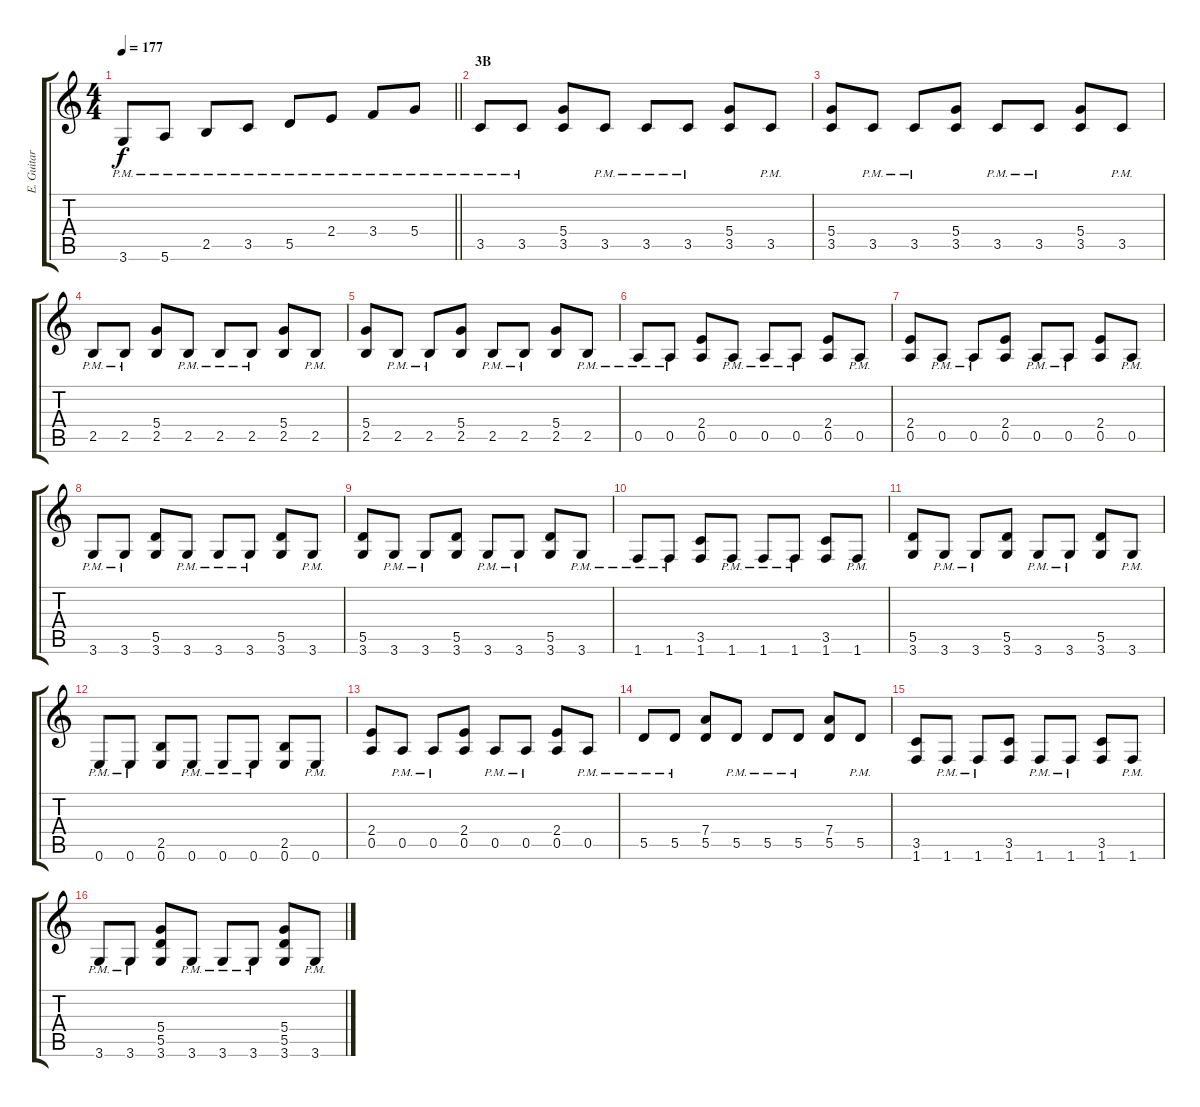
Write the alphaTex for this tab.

\track ("E. Guitar I" "E. Guitar ") {instrument overdrivenguitar}
\staff {score tabs}
\tuning (E4 B3 G3 D3 A2 E2) {hide}
\ts (4 4)
\tempo 177
\clef g2
\barLineRight lightlight
\ks c
3.6{pm}.8{dy f} 5.6{pm}.8 2.5{pm}.8 3.5{pm}.8 5.5{pm}.8 2.4{pm}.8 3.4{pm}.8 5.4{pm}.8 |
\section ("" "3B")
3.5{pm}.8 3.5{pm}.8 (5.4 3.5).8 3.5{pm}.8 3.5{pm}.8 3.5{pm}.8 (5.4 3.5).8 3.5{pm}.8 |
(5.4 3.5).8 3.5{pm}.8 3.5{pm}.8 (5.4 3.5).8 3.5{pm}.8 3.5{pm}.8 (5.4 3.5).8 3.5{pm}.8 |
2.5{pm}.8 2.5{pm}.8 (5.4 2.5).8 2.5{pm}.8 2.5{pm}.8 2.5{pm}.8 (5.4 2.5).8 2.5{pm}.8 |
(5.4 2.5).8 2.5{pm}.8 2.5{pm}.8 (5.4 2.5).8 2.5{pm}.8 2.5{pm}.8 (5.4 2.5).8 2.5{pm}.8 |
0.5{pm}.8 0.5{pm}.8 (2.4 0.5).8 0.5{pm}.8 0.5{pm}.8 0.5{pm}.8 (2.4 0.5).8 0.5{pm}.8 |
(2.4 0.5).8 0.5{pm}.8 0.5{pm}.8 (2.4 0.5).8 0.5{pm}.8 0.5{pm}.8 (2.4 0.5).8 0.5{pm}.8 |
3.6{pm}.8 3.6{pm}.8 (5.5 3.6).8 3.6{pm}.8 3.6{pm}.8 3.6{pm}.8 (5.5 3.6).8 3.6{pm}.8 |
(5.5 3.6).8 3.6{pm}.8 3.6{pm}.8 (5.5 3.6).8 3.6{pm}.8 3.6{pm}.8 (5.5 3.6).8 3.6{pm}.8 |
1.6{pm}.8 1.6{pm}.8 (3.5 1.6).8 1.6{pm}.8 1.6{pm}.8 1.6{pm}.8 (3.5 1.6).8 1.6{pm}.8 |
(5.5 3.6).8 3.6{pm}.8 3.6{pm}.8 (5.5 3.6).8 3.6{pm}.8 3.6{pm}.8 (5.5 3.6).8 3.6{pm}.8 |
0.6{pm}.8 0.6{pm}.8 (2.5 0.6).8 0.6{pm}.8 0.6{pm}.8 0.6{pm}.8 (2.5 0.6).8 0.6{pm}.8 |
(2.4 0.5).8 0.5{pm}.8 0.5{pm}.8 (2.4 0.5).8 0.5{pm}.8 0.5{pm}.8 (2.4 0.5).8 0.5{pm}.8 |
5.5{pm}.8 5.5{pm}.8 (7.4 5.5).8 5.5{pm}.8 5.5{pm}.8 5.5{pm}.8 (7.4 5.5).8 5.5{pm}.8 |
(3.5 1.6).8 1.6{pm}.8 1.6{pm}.8 (3.5 1.6).8 1.6{pm}.8 1.6{pm}.8 (3.5 1.6).8 1.6{pm}.8 |
3.6{pm}.8 3.6{pm}.8 (5.4 5.5 3.6).8 3.6{pm}.8 3.6{pm}.8 3.6{pm}.8 (5.4 5.5 3.6).8 3.6{pm}.8
